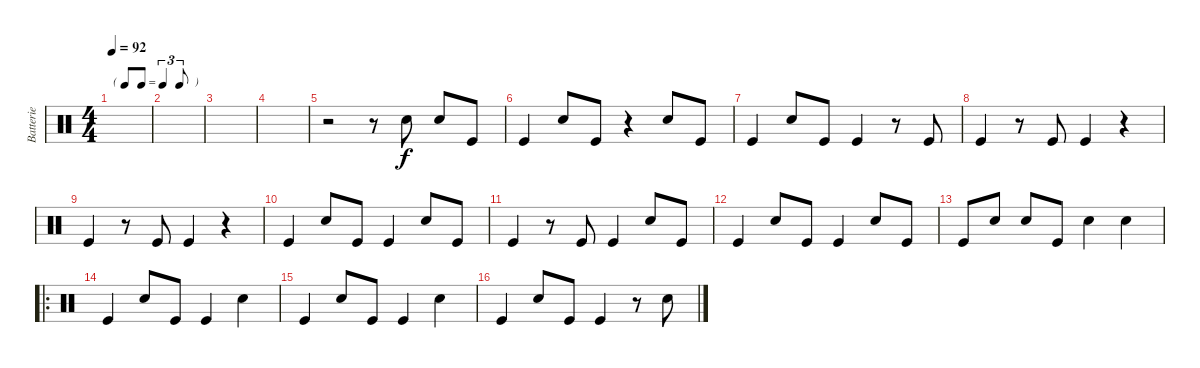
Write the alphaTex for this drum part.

\track ("Batterie" "Batterie") {instrument percussion}
\staff {score}
\articulation defaults
\ts (4 4)
\tf triplet8th
\tempo 92
\clef neutral
\ks c
|
|
|
|
r.2 r.8 "Snare (hit) 2".8 "Snare (hit) 2".8 "Kick (hit)".8 |
"Kick (hit)".4 "Snare (hit) 2".8 "Kick (hit)".8 r.4 "Snare (hit) 2".8 "Kick (hit)".8 |
"Kick (hit)".4 "Snare (hit) 2".8 "Kick (hit)".8 "Kick (hit)".4 r.8 "Kick (hit)".8 |
"Kick (hit)".4 r.8 "Kick (hit)".8 "Kick (hit)".4 r.4 |
"Kick (hit)".4 r.8 "Kick (hit)".8 "Kick (hit)".4 r.4 |
"Kick (hit)".4 "Snare (hit) 2".8 "Kick (hit)".8 "Kick (hit)".4 "Snare (hit) 2".8 "Kick (hit)".8 |
"Kick (hit)".4 r.8 "Kick (hit)".8 "Kick (hit)".4 "Snare (hit) 2".8 "Kick (hit)".8 |
"Kick (hit)".4 "Snare (hit) 2".8 "Kick (hit)".8 "Kick (hit)".4 "Snare (hit) 2".8 "Kick (hit)".8 |
"Kick (hit)".8 "Snare (hit) 2".8 "Snare (hit) 2".8 "Kick (hit)".8 "Snare (hit) 2".4 "Snare (hit) 2".4 |
\ro "Kick (hit)".4 "Snare (hit) 2".8 "Kick (hit)".8 "Kick (hit)".4 "Snare (hit) 2".4
|
"Kick (hit)".4 "Snare (hit) 2".8 "Kick (hit)".8 "Kick (hit)".4 "Snare (hit) 2".4 |
"Kick (hit)".4 "Snare (hit) 2".8 "Kick (hit)".8 "Kick (hit)".4 r.8 "Snare (hit) 2".8
